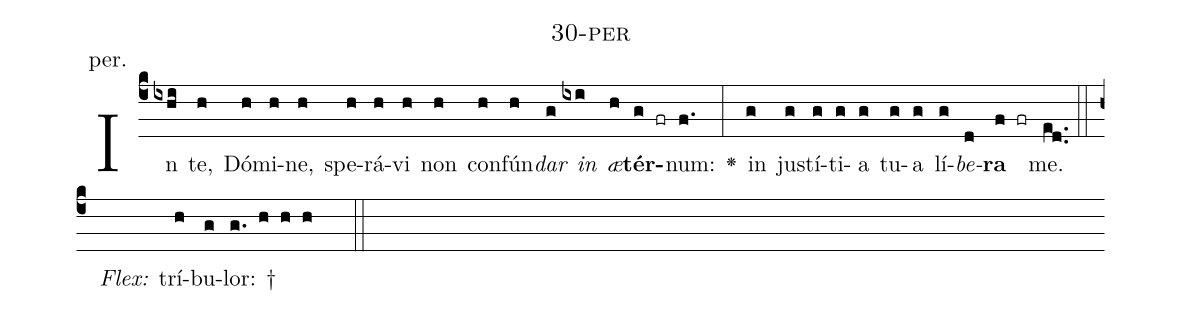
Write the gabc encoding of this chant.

name: 30-per;
annotation: per.;
%%
(c4)In(ixhi) te,(h) Dó(h)mi(h)ne,(h) spe(h)rá(h)vi(h) non(h) con(h)fún(h)<i>dar</i>(g) <i>in</i>(ixi) <i>æ</i>(h)<b>tér</b>(g fr)num:(f.) <v>\greheightstar</v>(:) in(g) jus(g)tí(g)ti(g)a(g) tu(g)a(g) lí(g)<i>be</i>(d)<b>ra</b>(f fr) me.(ed..) (::)
<i>Flex:</i>()  trí(h)bu(g)lor: †(g. h h h  ::)

%E(g) u(g) o(g) u(d) a(f) e.(ed..) (::)
